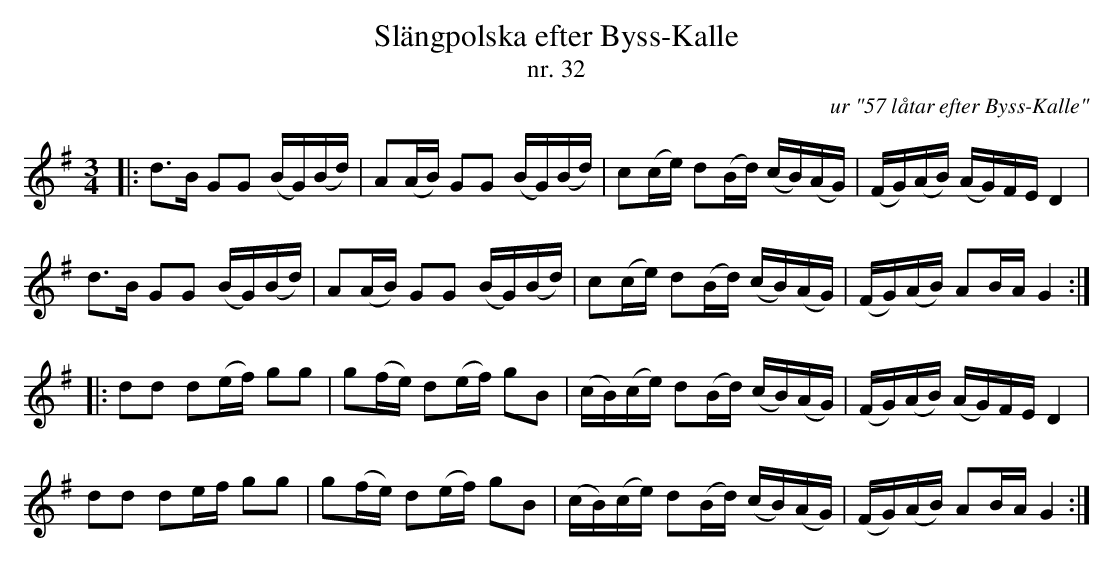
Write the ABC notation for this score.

X:1
T: Slängpolska efter Byss-Kalle
T: nr. 32
O: ur "57 låtar efter Byss-Kalle"
O: Uppland
M: 3/4
L: 1/16
K: G
|: d2>B2 G2G2 (BG)(Bd) | A2(AB) G2G2 (BG)(Bd) | c2(ce) d2(Bd) (cB)(AG) | (FG)(AB) (AG)FE D4 |
d2>B2 G2G2 (BG)(Bd) | A2(AB) G2G2 (BG)(Bd) | c2(ce) d2(Bd) (cB)(AG) | (FG)(AB) A2BA G4 :|
|: d2d2 d2(ef) g2g2 | g2(fe) d2(ef) g2B2 | (cB)(ce) d2(Bd) (cB)(AG) | (FG)(AB) (AG)FE D4 |
d2d2 d2ef g2g2 | g2(fe) d2(ef) g2B2 | (cB)(ce) d2(Bd) (cB)(AG) | (FG)(AB) A2BA G4 :|
